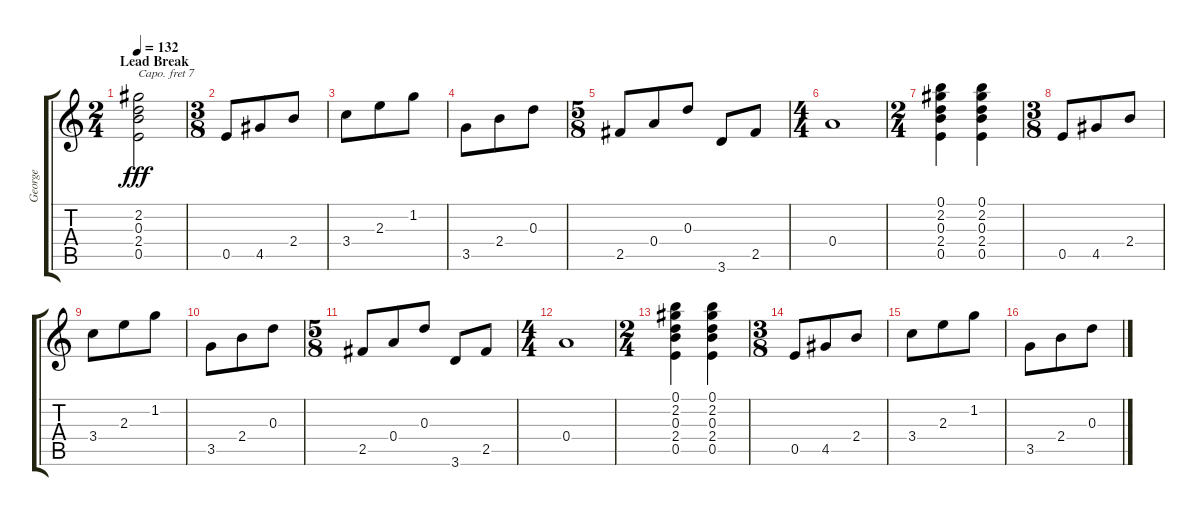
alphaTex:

\track ("George" "George") {instrument acousticguitarsteel}
\staff {score tabs}
\capo 7
\tuning (E4 B3 G3 D3 A2 E2) {hide}
\ts (2 4)
\section ("" "Lead Break")
\tempo 132
\clef g2
\ks c
(2.2 0.3 2.4 0.5).2{dy fff} |
\ts (3 8)
0.5.8{volume 15} 4.5.8 2.4.8 |
3.4.8 2.3.8 1.2.8 |
3.5.8 2.4.8 0.3.8 |
\ts (5 8)
2.5.8 0.4.8 0.3.8 3.6.8 2.5.8 |
\ts (4 4)
0.4.1 |
\ts (2 4)
(0.1 2.2 0.3 2.4 0.5).4{volume 13} (0.1 2.2 0.3 2.4 0.5).4 |
\ts (3 8)
0.5.8{volume 15} 4.5.8 2.4.8 |
3.4.8 2.3.8 1.2.8 |
3.5.8 2.4.8 0.3.8 |
\ts (5 8)
2.5.8 0.4.8 0.3.8 3.6.8 2.5.8 |
\ts (4 4)
0.4.1 |
\ts (2 4)
(0.1 2.2 0.3 2.4 0.5).4{volume 13} (0.1 2.2 0.3 2.4 0.5).4 |
\ts (3 8)
0.5.8{volume 15} 4.5.8 2.4.8 |
3.4.8 2.3.8 1.2.8 |
3.5.8 2.4.8 0.3.8
